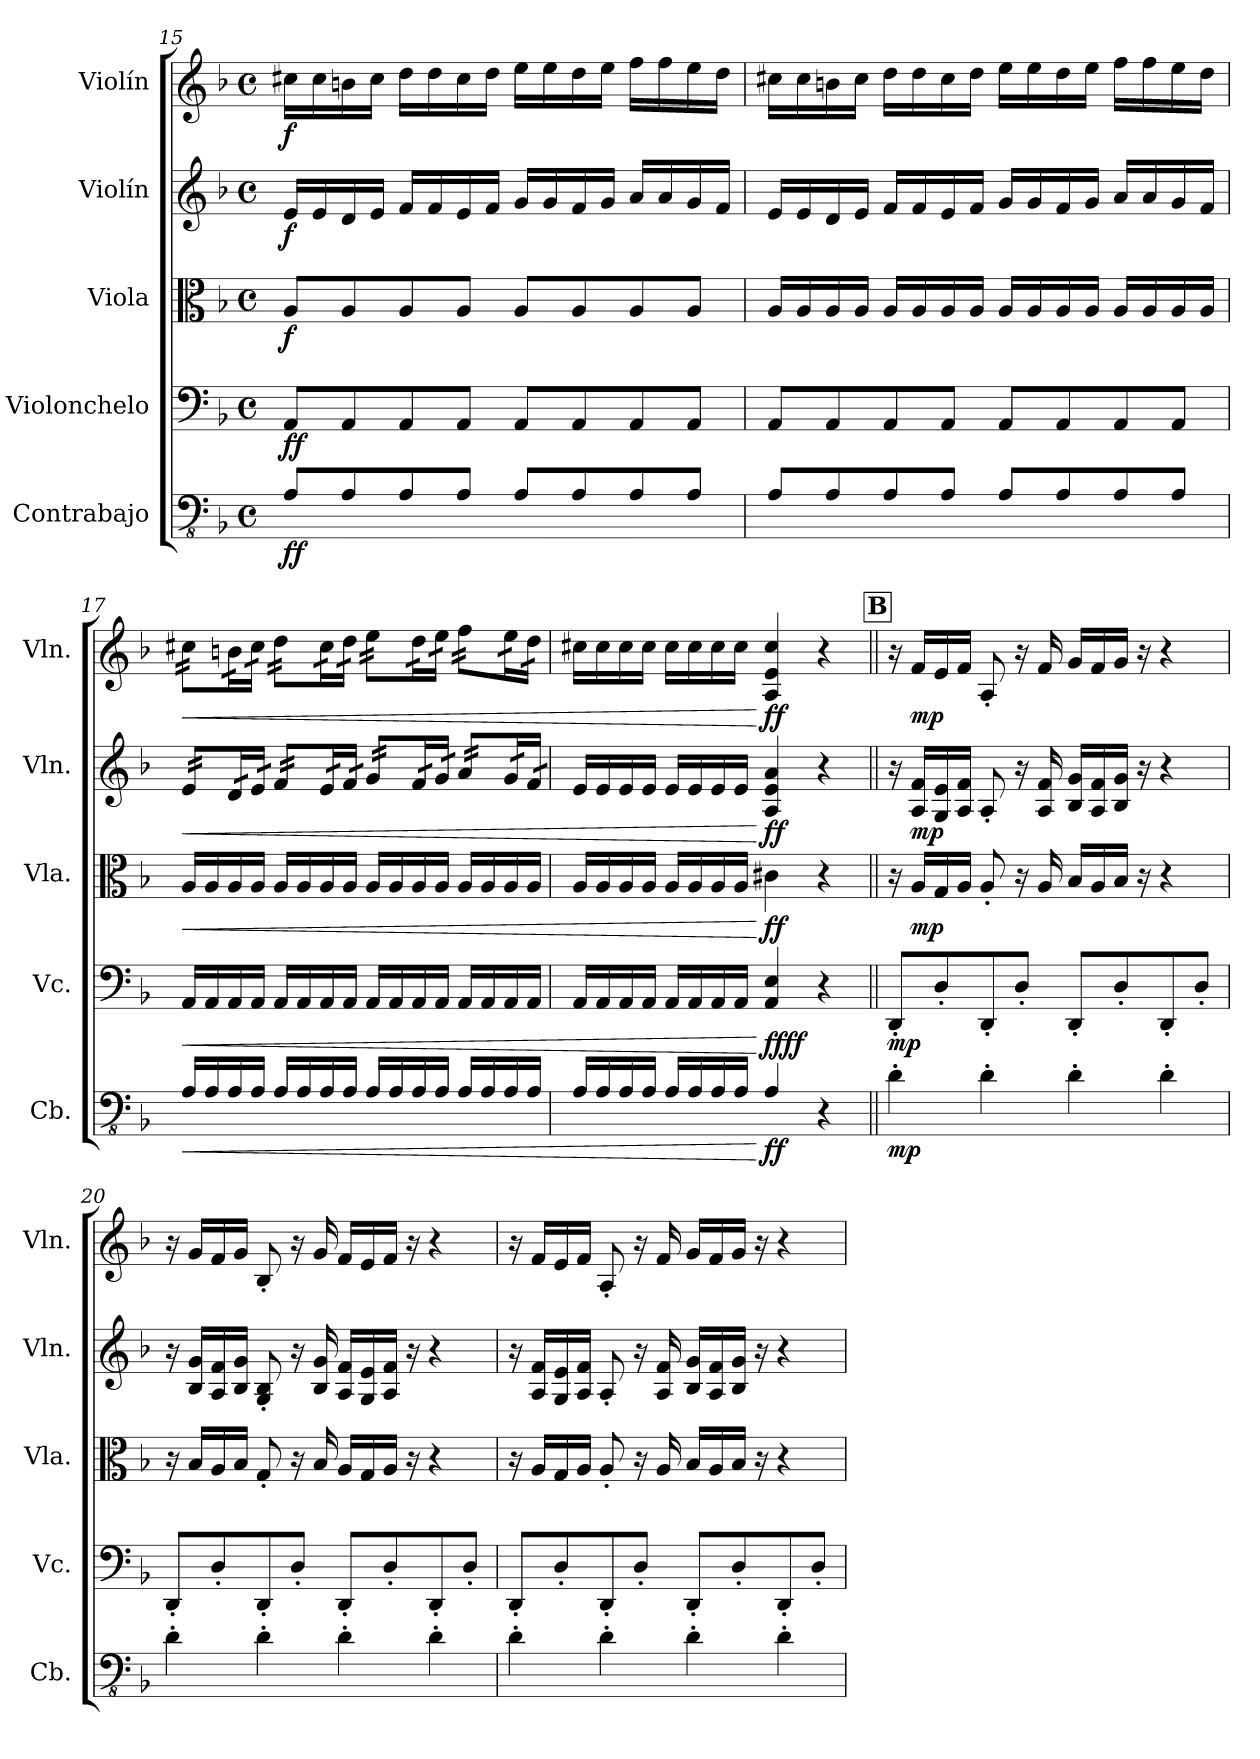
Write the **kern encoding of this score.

**kern	**dynam	**kern	**dynam	**kern	**dynam	**kern	**dynam	**kern	**dynam
*part5	*part5	*part4	*part4	*part3	*part3	*part2	*part2	*part1	*part1
*staff5	*staff5	*staff4	*staff4	*staff3	*staff3	*staff2	*staff2	*staff1	*staff1
*I"Contrabajo	*	*I"Violonchelo	*	*I"Viola	*	*I"Violín	*	*I"Violín	*
*I'Cb.	*	*I'Vc.	*	*I'Vla.	*	*I'Vln.	*	*I'Vln.	*
*clefFv4	*	*clefF4	*	*clefC3	*	*clefG2	*	*clefG2	*
*ITrd7c12	*	*	*	*	*	*	*	*	*
*k[b-]	*	*k[b-]	*	*k[b-]	*	*k[b-]	*	*k[b-]	*
*M4/4	*	*M4/4	*	*M4/4	*	*M4/4	*	*M4/4	*
*met(c)	*	*met(c)	*	*met(c)	*	*met(c)	*	*met(c)	*
=15	=15	=15	=15	=15	=15	=15	=15	=15	=15
!	!LO:DY:b	!	!	!	!	!	!	!	!
!	!LO:DY:n=1:b	!	!LO:DY:b	!	!	!	!	!	!
!	!	!	!LO:DY:n=1:b	!	!LO:DY:b	!	!LO:DY:b	!	!LO:DY:b
8AAA/L	f f	8AA/L	f f	8A/L	f	16e/LL	f	16cc#X\LL	f
.	.	.	.	.	.	16e/	.	16cc#\	.
8AAA/	.	8AA/	.	8A/	.	16d/	.	16bn\	.
.	.	.	.	.	.	16e/JJ	.	16cc#\JJ	.
8AAA/	.	8AA/	.	8A/	.	16f/LL	.	16dd\LL	.
.	.	.	.	.	.	16f/	.	16dd\	.
8AAA/J	.	8AA/J	.	8A/J	.	16e/	.	16cc#\	.
.	.	.	.	.	.	16f/JJ	.	16dd\JJ	.
8AAA/L	.	8AA/L	.	8A/L	.	16g/LL	.	16ee\LL	.
.	.	.	.	.	.	16g/	.	16ee\	.
8AAA/	.	8AA/	.	8A/	.	16f/	.	16dd\	.
.	.	.	.	.	.	16g/JJ	.	16ee\JJ	.
8AAA/	.	8AA/	.	8A/	.	16a/LL	.	16ff\LL	.
.	.	.	.	.	.	16a/	.	16ff\	.
8AAA/J	.	8AA/J	.	8A/J	.	16g/	.	16ee\	.
.	.	.	.	.	.	16f/JJ	.	16dd\JJ	.
=16	=16	=16	=16	=16	=16	=16	=16	=16	=16
8AAA/L	.	8AA/L	.	16A/LL	.	16e/LL	.	16cc#X\LL	.
.	.	.	.	16A/	.	16e/	.	16cc#\	.
8AAA/	.	8AA/	.	16A/	.	16d/	.	16bn\	.
.	.	.	.	16A/JJ	.	16e/JJ	.	16cc#\JJ	.
8AAA/	.	8AA/	.	16A/LL	.	16f/LL	.	16dd\LL	.
.	.	.	.	16A/	.	16f/	.	16dd\	.
8AAA/J	.	8AA/J	.	16A/	.	16e/	.	16cc#\	.
.	.	.	.	16A/JJ	.	16f/JJ	.	16dd\JJ	.
8AAA/L	.	8AA/L	.	16A/LL	.	16g/LL	.	16ee\LL	.
.	.	.	.	16A/	.	16g/	.	16ee\	.
8AAA/	.	8AA/	.	16A/	.	16f/	.	16dd\	.
.	.	.	.	16A/JJ	.	16g/JJ	.	16ee\JJ	.
8AAA/	.	8AA/	.	16A/LL	.	16a/LL	.	16ff\LL	.
.	.	.	.	16A/	.	16a/	.	16ff\	.
8AAA/J	.	8AA/J	.	16A/	.	16g/	.	16ee\	.
.	.	.	.	16A/JJ	.	16f/JJ	.	16dd\JJ	.
=17	=17	=17	=17	=17	=17	=17	=17	=17	=17
!	!LO:HP:b	!	!LO:HP:b	!	!LO:HP:b	!	!LO:HP:b	!	!LO:HP:b
*	*	*	*	*	*	*tremolo	*	*	*
*	*	*	*	*	*	*	*	*tremolo	*
16AAA/LL	<	16AA/LL	<	16A/LL	<	32e/LLL	<	32cc#X\LLL	<
.	.	.	.	.	.	32e/	.	32cc#X\	.
16AAA/	.	16AA/	.	16A/	.	32e/	.	32cc#\	.
.	.	.	.	.	.	32e/	.	32cc#\	.
16AAA/	.	16AA/	.	16A/	.	32d/	.	32bn\	.
.	.	.	.	.	.	32d/	.	32bn\	.
16AAA/JJ	.	16AA/JJ	.	16A/JJ	.	32e/	.	32cc#\	.
.	.	.	.	.	.	32e/JJJ	.	32cc#\JJJ	.
16AAA/LL	.	16AA/LL	.	16A/LL	.	32f/LLL	.	32dd\LLL	.
.	.	.	.	.	.	32f/	.	32dd\	.
16AAA/	.	16AA/	.	16A/	.	32f/	.	32dd\	.
.	.	.	.	.	.	32f/	.	32dd\	.
16AAA/	.	16AA/	.	16A/	.	32e/	.	32cc#\	.
.	.	.	.	.	.	32e/	.	32cc#\	.
16AAA/JJ	.	16AA/JJ	.	16A/JJ	.	32f/	.	32dd\	.
.	.	.	.	.	.	32f/JJJ	.	32dd\JJJ	.
16AAA/LL	.	16AA/LL	.	16A/LL	.	32g/LLL	.	32ee\LLL	.
.	.	.	.	.	.	32g/	.	32ee\	.
16AAA/	.	16AA/	.	16A/	.	32g/	.	32ee\	.
.	.	.	.	.	.	32g/	.	32ee\	.
16AAA/	.	16AA/	.	16A/	.	32f/	.	32dd\	.
.	.	.	.	.	.	32f/	.	32dd\	.
16AAA/JJ	.	16AA/JJ	.	16A/JJ	.	32g/	.	32ee\	.
.	.	.	.	.	.	32g/JJJ	.	32ee\JJJ	.
16AAA/LL	.	16AA/LL	.	16A/LL	.	32a/LLL	.	32ff\LLL	.
.	.	.	.	.	.	32a/	.	32ff\	.
16AAA/	.	16AA/	.	16A/	.	32a/	.	32ff\	.
.	.	.	.	.	.	32a/	.	32ff\	.
16AAA/	.	16AA/	.	16A/	.	32g/	.	32ee\	.
.	.	.	.	.	.	32g/	.	32ee\	.
16AAA/JJ	.	16AA/JJ	.	16A/JJ	.	32f/	.	32dd\	.
.	.	.	.	.	.	32f/JJJ	.	32dd\JJJ	.
*	*	*	*	*	*	*	*	*Xtremolo	*
*	*	*	*	*	*	*Xtremolo	*	*	*
!!LO:LB:g=z
=18	=18	=18	=18	=18	=18	=18	=18	=18	=18
16AAA/LL	.	16AA/LL	.	16A/LL	.	16e/LL	.	16cc#X\LL	.
16AAA/	.	16AA/	.	16A/	.	16e/	.	16cc#\	.
16AAA/	.	16AA/	.	16A/	.	16e/	.	16cc#\	.
16AAA/JJ	.	16AA/JJ	.	16A/JJ	.	16e/JJ	.	16cc#\JJ	.
16AAA/LL	.	16AA/LL	.	16A/LL	.	16e/LL	.	16cc#\LL	.
16AAA/	.	16AA/	.	16A/	.	16e/	.	16cc#\	.
16AAA/	.	16AA/	.	16A/	.	16e/	.	16cc#\	.
16AAA/JJ	.	16AA/JJ	.	16A/JJ	.	16e/JJ	.	16cc#\JJ	.
!	!LO:DY:n=1:b	!	!LO:DY:n=1:b	!	!	!	!	!	!
!	!	!	!LO:DY:n=2:b	!	!LO:DY:n=1:b	!	!LO:DY:n=1:b	!	!LO:DY:n=1:b
4AAA/	[ ff	4AA/ 4E/	[ ff ff	4c#X\	[ ff	4A/ 4e/ 4a/	[ ff	4A/ 4e/ 4cc#/	[ ff
4r	.	4r	.	4r	.	4r	.	4r	.
!!LO:REH:place=s1:a:B:fs=14:t=B
=19||	=19||	=19||	=19||	=19||	=19||	=19||	=19||	=19||	=19||
!	!LO:DY:b	!	!LO:DY:b	!	!	!	!	!	!
4DD'\	mp	8DD'/L	mp	16r	.	16r	.	16r	.
!	!	!	!	!	!LO:DY:b	!	!LO:DY:b	!	!LO:DY:b
.	.	.	.	16A/LL	mp	16A/ 16f/LL	mp	16f/LL	mp
.	.	8D'/	.	16G/	.	16G/ 16e/	.	16e/	.
.	.	.	.	16A/JJ	.	16A/ 16f/JJ	.	16f/JJ	.
4DD'\	.	8DD'/	.	8A'/	.	8A'/	.	8A'/	.
.	.	8D'/J	.	16r	.	16r	.	16r	.
.	.	.	.	16A/	.	16A/ 16f/	.	16f/	.
4DD'\	.	8DD'/L	.	16B-/LL	.	16B-/ 16g/LL	.	16g/LL	.
.	.	.	.	16A/	.	16A/ 16f/	.	16f/	.
.	.	8D'/	.	16B-/JJ	.	16B-/ 16g/JJ	.	16g/JJ	.
.	.	.	.	16r	.	16r	.	16r	.
4DD'\	.	8DD'/	.	4r	.	4r	.	4r	.
.	.	8D'/J	.	.	.	.	.	.	.
=20	=20	=20	=20	=20	=20	=20	=20	=20	=20
4DD'\	.	8DD'/L	.	16r	.	16r	.	16r	.
.	.	.	.	16B-/LL	.	16B-/ 16g/LL	.	16g/LL	.
.	.	8D'/	.	16A/	.	16A/ 16f/	.	16f/	.
.	.	.	.	16B-/JJ	.	16B-/ 16g/JJ	.	16g/JJ	.
4DD'\	.	8DD'/	.	8G'/	.	8G/' 8B-/'	.	8B-'/	.
.	.	8D'/J	.	16r	.	16r	.	16r	.
.	.	.	.	16B-/	.	16B-/ 16g/	.	16g/	.
4DD'\	.	8DD'/L	.	16A/LL	.	16A/ 16f/LL	.	16f/LL	.
.	.	.	.	16G/	.	16G/ 16e/	.	16e/	.
.	.	8D'/	.	16A/JJ	.	16A/ 16f/JJ	.	16f/JJ	.
.	.	.	.	16r	.	16r	.	16r	.
4DD'\	.	8DD'/	.	4r	.	4r	.	4r	.
.	.	8D'/J	.	.	.	.	.	.	.
=21	=21	=21	=21	=21	=21	=21	=21	=21	=21
4DD'\	.	8DD'/L	.	16r	.	16r	.	16r	.
.	.	.	.	16A/LL	.	16A/ 16f/LL	.	16f/LL	.
.	.	8D'/	.	16G/	.	16G/ 16e/	.	16e/	.
.	.	.	.	16A/JJ	.	16A/ 16f/JJ	.	16f/JJ	.
4DD'\	.	8DD'/	.	8A'/	.	8A'/	.	8A'/	.
.	.	8D'/J	.	16r	.	16r	.	16r	.
.	.	.	.	16A/	.	16A/ 16f/	.	16f/	.
4DD'\	.	8DD'/L	.	16B-/LL	.	16B-/ 16g/LL	.	16g/LL	.
.	.	.	.	16A/	.	16A/ 16f/	.	16f/	.
.	.	8D'/	.	16B-/JJ	.	16B-/ 16g/JJ	.	16g/JJ	.
.	.	.	.	16r	.	16r	.	16r	.
4DD'\	.	8DD'/	.	4r	.	4r	.	4r	.
.	.	8D'/J	.	.	.	.	.	.	.
=	=	=	=	=	=	=	=	=	=
*-	*-	*-	*-	*-	*-	*-	*-	*-	*-
